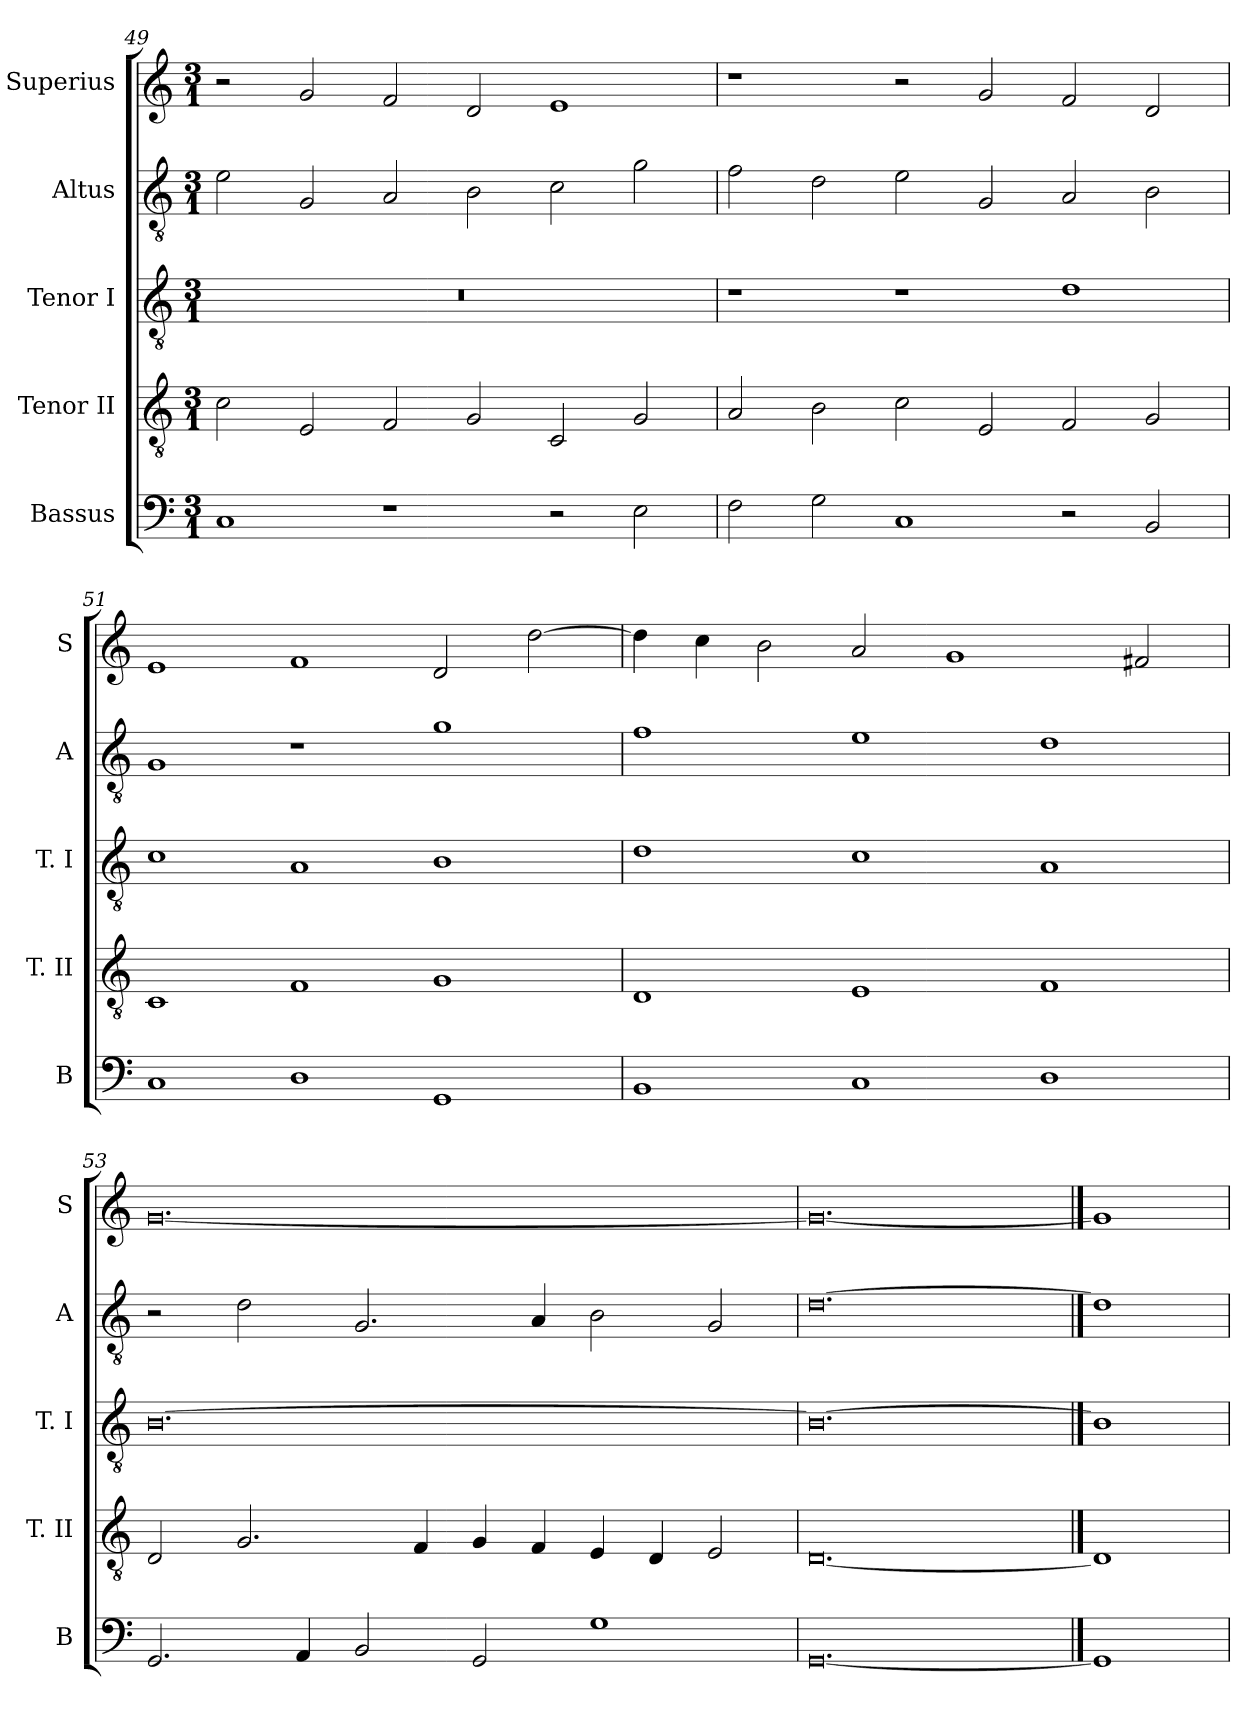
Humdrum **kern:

**kern	**kern	**kern	**kern	**kern
*part5	*part4	*part3	*part2	*part1
*staff5	*staff4	*staff3	*staff2	*staff1
*I"Bassus	*I"Tenor II	*I"Tenor I	*I"Altus	*I"Superius
*I'B	*I'T. II	*I'T. I	*I'A	*I'S
*clefF4	*clefGv2	*clefGv2	*clefGv2	*clefG2
*k[]	*k[]	*k[]	*k[]	*k[]
*C:	*C:	*C:	*C:	*C:
*M3/1	*M3/1	*M3/1	*M3/1	*M3/1
=49	=49	=49	=49	=49
1C	2c	0.r	2e	2r
.	2E	.	2G	2g
1r	2F	.	2A	2f
.	2G	.	2B	2d
2r	2C	.	2c	1e
2E	2G	.	2g	.
=50	=50	=50	=50	=50
2F	2A	1r	2f	1r
2G	2B	.	2d	.
1C	2c	1r	2e	2r
.	2E	.	2G	2g
2r	2F	1d	2A	2f
2BB	2G	.	2B	2d
=51	=51	=51	=51	=51
1C	1C	1c	1G	1e
1D	1F	1A	1r	1f
1GG	1G	1B	1g	2d
.	.	.	.	[2dd
=52	=52	=52	=52	=52
1BB	1D	1d	1f	4dd]
.	.	.	.	4cc
.	.	.	.	2b
1C	1E	1c	1e	2a
.	.	.	.	1g
1D	1F	1A	1d	.
.	.	.	.	2f#X
=53	=53	=53	=53	=53
2.GG	2D	[0.B	2r	[0.g
.	2.G	.	2d	.
4AA	.	.	.	.
2BB	.	.	2.G	.
.	4F	.	.	.
2GG	4G	.	.	.
.	4F	.	4A	.
1G	4E	.	2B	.
.	4D	.	.	.
.	2E	.	2G	.
=54	=54	=54	=54	=54
[0.GG	[0.D	0.B_	[0.d	0.g_
==55	==55	==55	==55	==55
1GG]	1D]	1B]	1d]	1g]
=	=	=	=	=
*-	*-	*-	*-	*-
